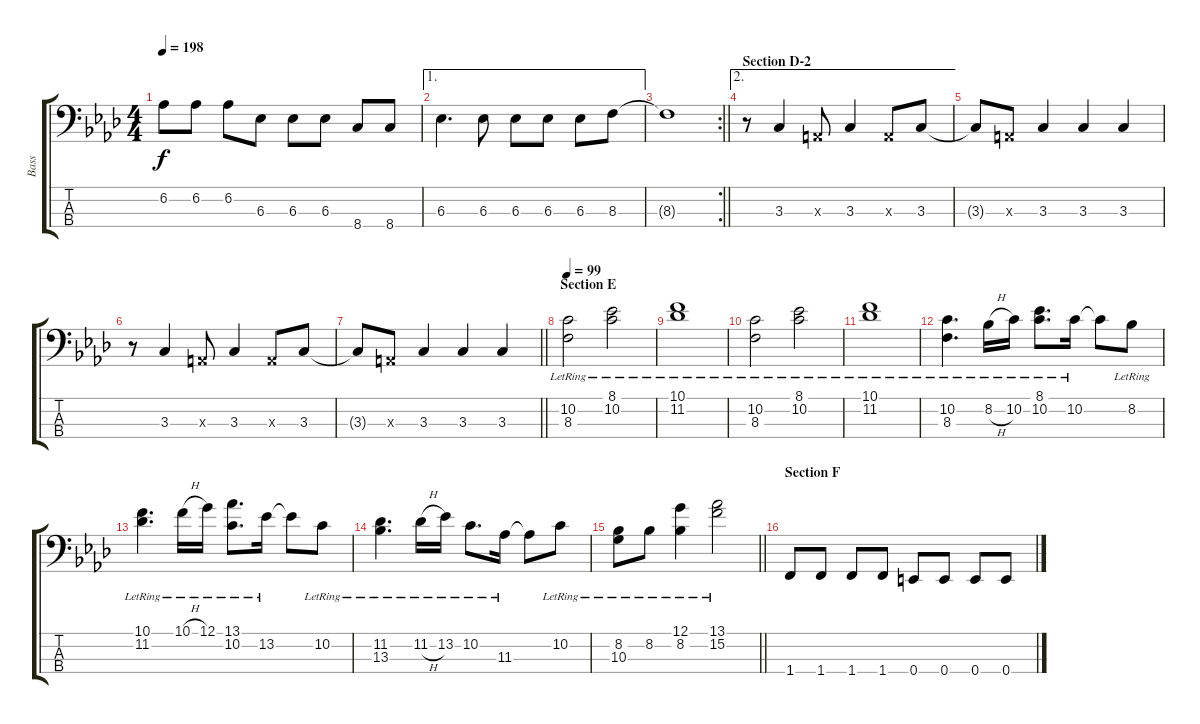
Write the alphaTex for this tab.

\track ("Bass" "Bass") {instrument electricbassfinger}
\staff {score tabs}
\tuning (G2 D2 A1 E1) {hide}
\ts (4 4)
\tempo 198
\clef f4
\ks ab
6.2.8{dy f} 6.2.8 6.2.8 6.3.8 6.3.8 6.3.8 8.4.8 8.4.8 |
\ae 1
6.3.4{d} 6.3.8 6.3.8 6.3.8 6.3.8 8.3.8 |
\rc 2
\barLineRight lightlight
8.3{t}.1 |
\ae 2
\section ("" "Section D-2")
r.8 3.3.4 0.3{x}.8 3.3.4 0.3{x}.8 3.3.8 |
3.3{t}.8 0.3{x}.8 3.3.4 3.3.4 3.3.4 |
r.8 3.3.4 0.3{x}.8 3.3.4 0.3{x}.8 3.3.8 |
\barLineRight lightlight
3.3{t}.8 0.3{x}.8 3.3.4 3.3.4 3.3.4 |
\section ("" "Section E")
\tempo 99
(10.2{lr} 8.3{lr}).2 (8.1{lr} 10.2{lr}).2 |
(10.1{lr} 11.2{lr}).1 |
(10.2{lr} 8.3{lr}).2 (8.1{lr} 10.2{lr}).2 |
(10.1{lr} 11.2{lr}).1 |
(10.2{lr} 8.3{lr}).4{d} 8.2{h lr}.16 10.2{lr}.16 (8.1{lr} 10.2{lr}).8{d} 10.2{lr}.16 10.2{t}.8 8.2{lr}.8 |
(10.1{lr} 11.2{lr}).4{d} 10.1{h lr}.16 12.1{lr}.16 (13.1{lr} 10.2{lr}).8{d} 13.2{lr}.16 13.2{t}.8 10.2{lr}.8 |
(11.2{lr} 13.3{lr}).4{d} 11.2{h lr}.16 13.2{lr}.16 10.2{lr}.8{d} 11.3{lr}.16 11.3{t}.8 10.2{lr}.8 |
\barLineRight lightlight
(8.2{lr} 10.3{lr}).8 8.2{lr}.8 (12.1{lr} 8.2{lr}).4 (13.1{lr} 15.2{lr}).2 |
\section ("" "Section F")
1.4.8 1.4.8 1.4.8 1.4.8 0.4.8 0.4.8 0.4.8 0.4.8
